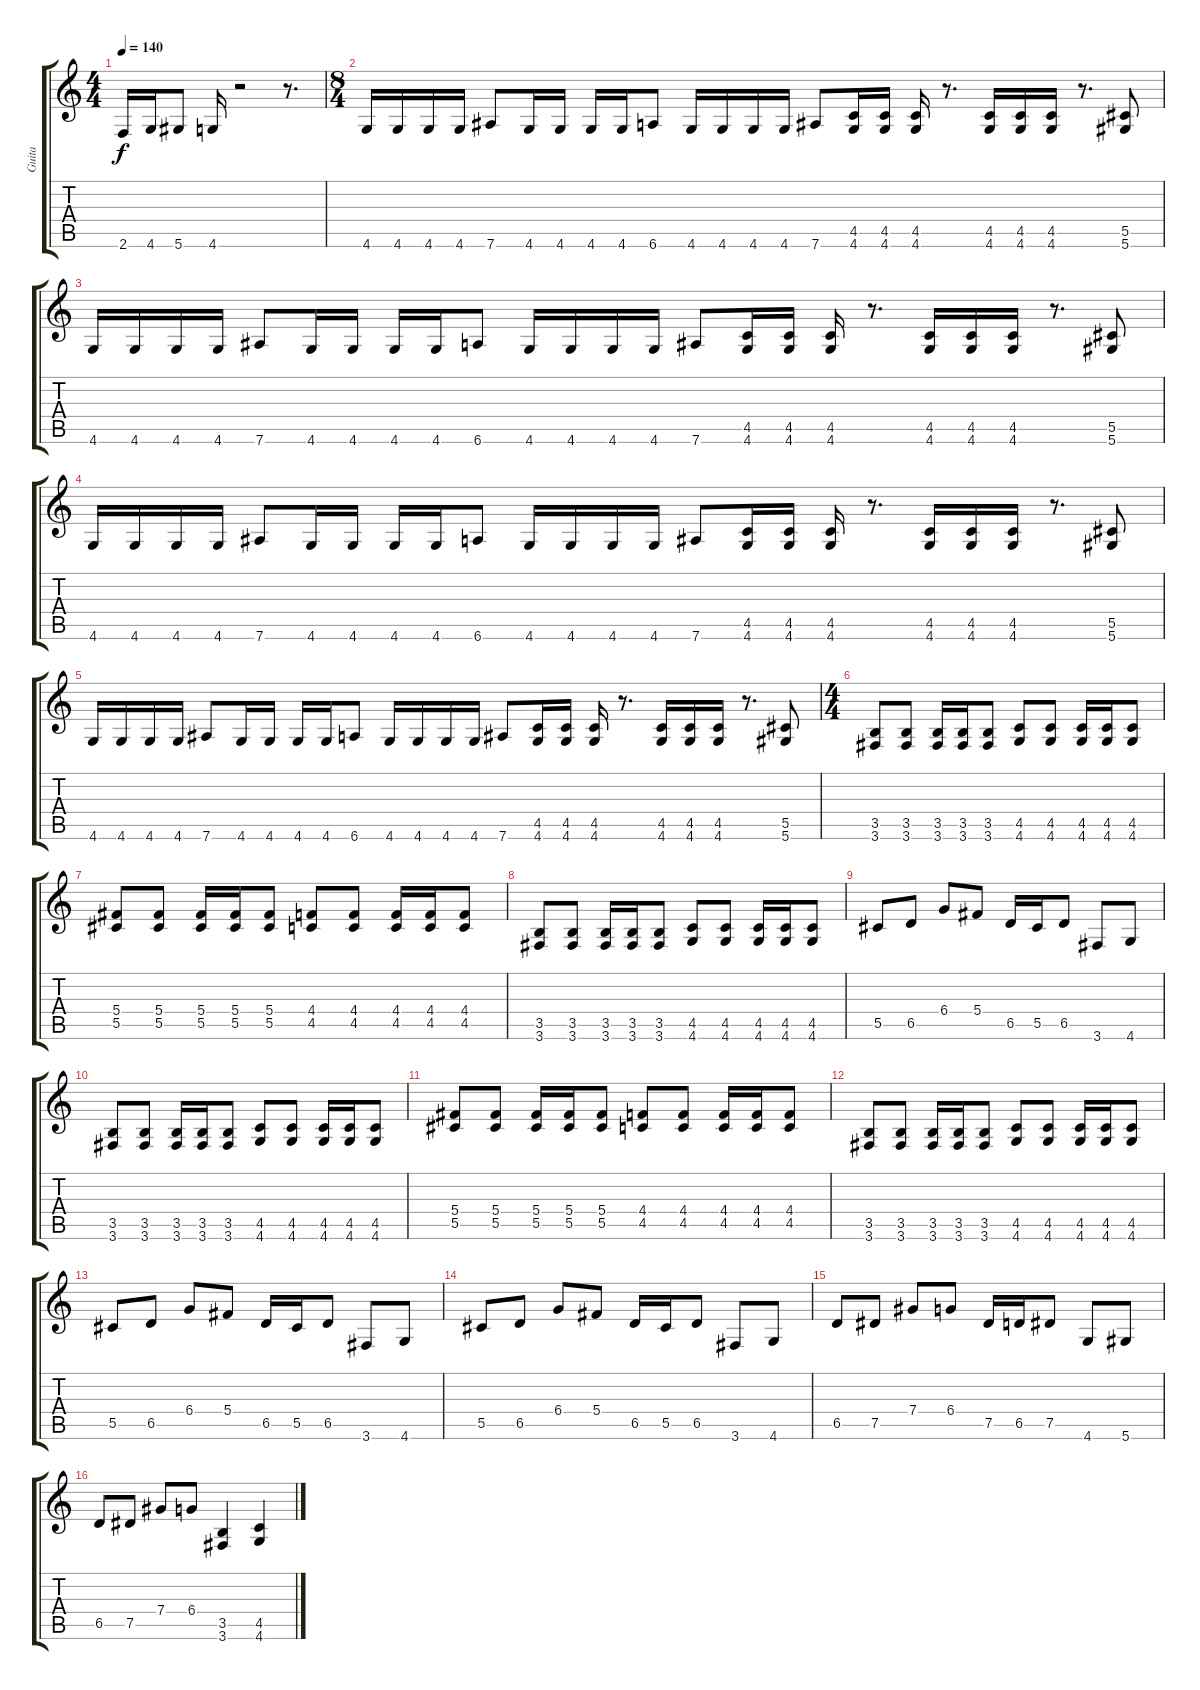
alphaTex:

\track ("Guita" "Guita") {instrument distortionguitar}
\staff {score tabs}
\tuning (Eb4 Bb3 Gb3 Db3 Ab2 Eb2) {hide}
\ts (4 4)
\tempo 140
\clef g2
\ks c
2.6.16{dy f} 4.6.16 5.6.8 4.6.16 r.2 r.8{d} |
\ts (8 4)
4.6.16 4.6.16 4.6.16 4.6.16 7.6.8 4.6.16 4.6.16 4.6.16 4.6.16 6.6.8 4.6.16 4.6.16 4.6.16 4.6.16 7.6.8 (4.5 4.6).16 (4.5 4.6).16 (4.5 4.6).16 r.8{d} (4.5 4.6).16 (4.5 4.6).16 (4.5 4.6).16 r.8{d} (5.5 5.6).8 |
4.6.16 4.6.16 4.6.16 4.6.16 7.6.8 4.6.16 4.6.16 4.6.16 4.6.16 6.6.8 4.6.16 4.6.16 4.6.16 4.6.16 7.6.8 (4.5 4.6).16 (4.5 4.6).16 (4.5 4.6).16 r.8{d} (4.5 4.6).16 (4.5 4.6).16 (4.5 4.6).16 r.8{d} (5.5 5.6).8 |
4.6.16 4.6.16 4.6.16 4.6.16 7.6.8 4.6.16 4.6.16 4.6.16 4.6.16 6.6.8 4.6.16 4.6.16 4.6.16 4.6.16 7.6.8 (4.5 4.6).16 (4.5 4.6).16 (4.5 4.6).16 r.8{d} (4.5 4.6).16 (4.5 4.6).16 (4.5 4.6).16 r.8{d} (5.5 5.6).8 |
4.6.16 4.6.16 4.6.16 4.6.16 7.6.8 4.6.16 4.6.16 4.6.16 4.6.16 6.6.8 4.6.16 4.6.16 4.6.16 4.6.16 7.6.8 (4.5 4.6).16 (4.5 4.6).16 (4.5 4.6).16 r.8{d} (4.5 4.6).16 (4.5 4.6).16 (4.5 4.6).16 r.8{d} (5.5 5.6).8 |
\ts (4 4)
(3.5 3.6).8 (3.5 3.6).8 (3.5 3.6).16 (3.5 3.6).16 (3.5 3.6).8 (4.5 4.6).8 (4.5 4.6).8 (4.5 4.6).16 (4.5 4.6).16 (4.5 4.6).8 |
(5.4 5.5).8 (5.4 5.5).8 (5.4 5.5).16 (5.4 5.5).16 (5.4 5.5).8 (4.4 4.5).8 (4.4 4.5).8 (4.4 4.5).16 (4.4 4.5).16 (4.4 4.5).8 |
(3.5 3.6).8 (3.5 3.6).8 (3.5 3.6).16 (3.5 3.6).16 (3.5 3.6).8 (4.5 4.6).8 (4.5 4.6).8 (4.5 4.6).16 (4.5 4.6).16 (4.5 4.6).8 |
5.5.8 6.5.8 6.4.8 5.4.8 6.5.16 5.5.16 6.5.8 3.6.8 4.6.8 |
(3.5 3.6).8 (3.5 3.6).8 (3.5 3.6).16 (3.5 3.6).16 (3.5 3.6).8 (4.5 4.6).8 (4.5 4.6).8 (4.5 4.6).16 (4.5 4.6).16 (4.5 4.6).8 |
(5.4 5.5).8 (5.4 5.5).8 (5.4 5.5).16 (5.4 5.5).16 (5.4 5.5).8 (4.4 4.5).8 (4.4 4.5).8 (4.4 4.5).16 (4.4 4.5).16 (4.4 4.5).8 |
(3.5 3.6).8 (3.5 3.6).8 (3.5 3.6).16 (3.5 3.6).16 (3.5 3.6).8 (4.5 4.6).8 (4.5 4.6).8 (4.5 4.6).16 (4.5 4.6).16 (4.5 4.6).8 |
5.5.8 6.5.8 6.4.8 5.4.8 6.5.16 5.5.16 6.5.8 3.6.8 4.6.8 |
5.5.8 6.5.8 6.4.8 5.4.8 6.5.16 5.5.16 6.5.8 3.6.8 4.6.8 |
6.5.8 7.5.8 7.4.8 6.4.8 7.5.16 6.5.16 7.5.8 4.6.8 5.6.8 |
6.5.8 7.5.8 7.4.8 6.4.8 (3.5 3.6).4 (4.5 4.6).4
